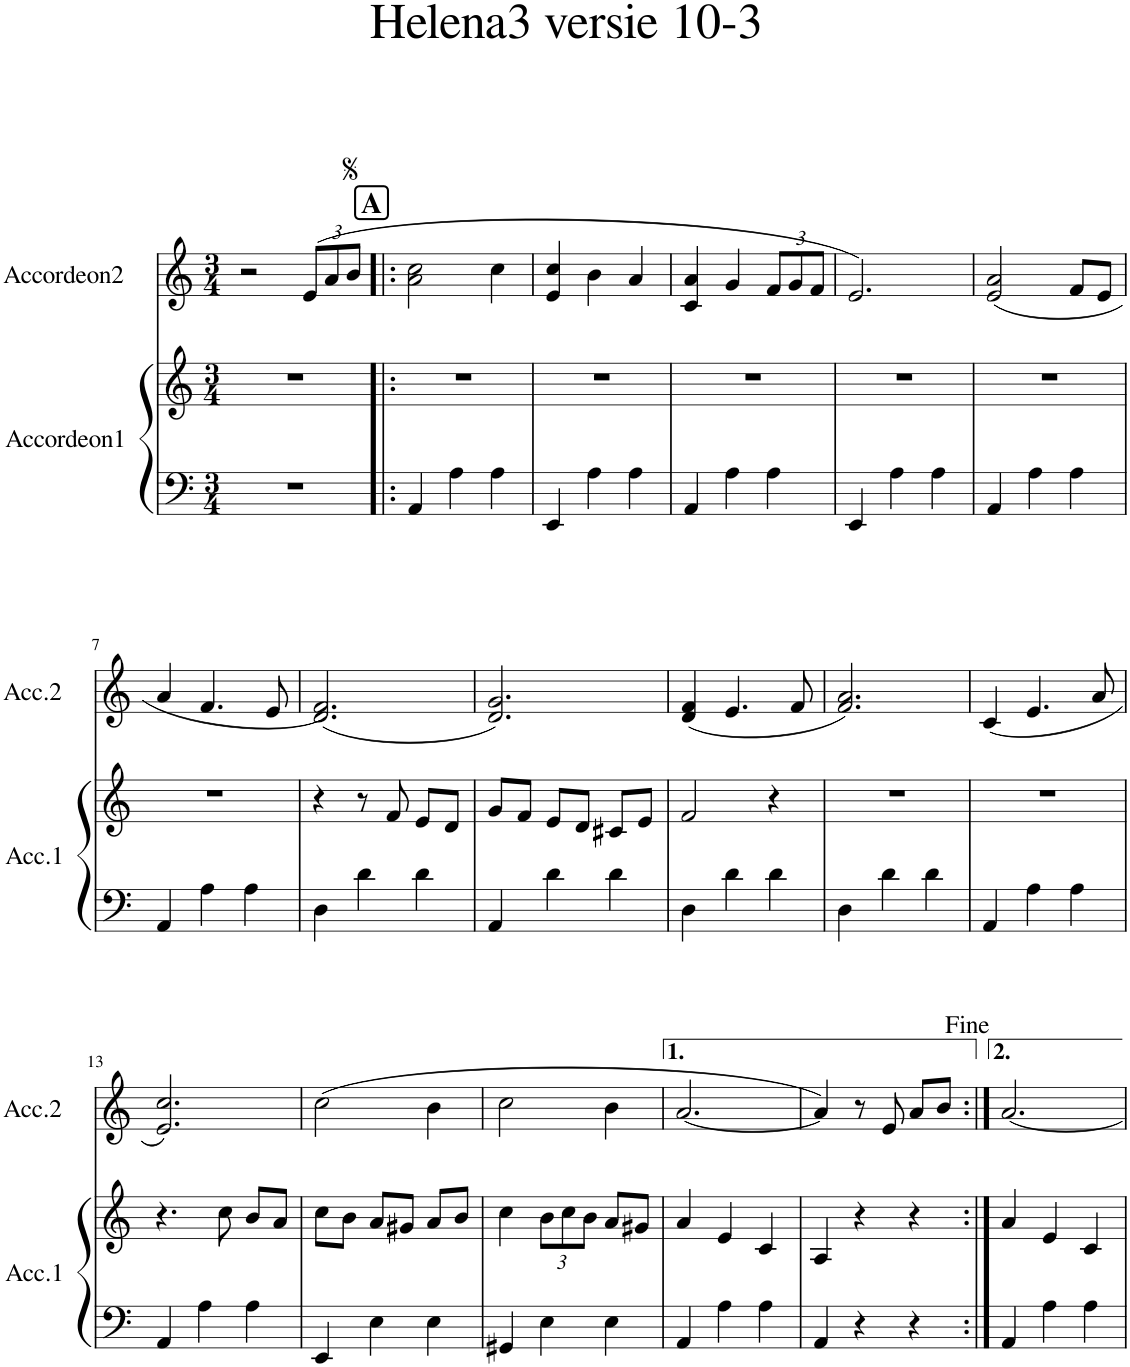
**kern	**kern	**kern	**kern
*part3	*part2	*part2	*part1
*staff4	*staff3	*staff2	*staff1
*I"Accordeon3	*I"Accordeon1	*	*I"Accordeon2
*I'Acc.3	*I'Acc.1	*	*I'Acc.2
*stria5	*	*	*
*clefG2	*clefF4	*clefG2	*clefG2
*k[]	*k[]	*k[]	*k[]
*M3/4	*M3/4	*M3/4	*M3/4
=1	=1	=1	=1
2.r	2.r	2.r	2r
*	*	*	*Xbrackettup
.	.	.	(12e/L
.	.	.	12a/
.	.	.	12b/J
!!LO:REH:place=s1:a:B:cj:fs=14:t=A
=2!|:	=2!|:	=2!|:	=2!|:
2.a	4AA/	2.r	2a\ 2cc\
.	4A\	.	.
.	4A\	.	4cc\
=3	=3	=3	=3
2.e	4EE/	2.r	4e/ 4cc/
.	4A\	.	4b\
.	4A\	.	4a/
=4	=4	=4	=4
[2.c	4AA/	2.r	4c/ 4a/
.	4A\	.	4g/
.	4A\	.	12f/L
.	.	.	12g/
.	.	.	12f/J
=5	=5	=5	=5
2.c]	4EE/	2.r	2.e/)
.	4A\	.	.
.	4A\	.	.
=6	=6	=6	=6
2.a	4AA/	2.r	(2e/ 2a/
.	4A\	.	.
.	4A\	.	8f/L
.	.	.	8e/J
!!LO:LB:g=z
=7	=7	=7	=7
2.e	4AA/	2.r	4a/
.	4A\	.	4.f/
.	4A\	.	.
.	.	.	8e/
=8	=8	=8	=8
[2.f	4D\	4r	(2.d/ 2.f/)
.	4d\	8r	.
.	.	8f/	.
.	4d\	8e/L	.
.	.	8d/J	.
=9	=9	=9	=9
2.f]	4AA/	8g/L	2.d/ 2.g/)
.	.	8f/J	.
.	4d\	8e/L	.
.	.	8d/J	.
.	4d\	8c#X/L	.
.	.	8e/J	.
=10	=10	=10	=10
2f	4D\	2f/	(4d/ 4f/
.	4d\	.	4.e/
4d	4d\	4r	.
.	.	.	8f/
=11	=11	=11	=11
2.f	4D\	2.r	2.f/ 2.a/)
.	4d\	.	.
.	4d\	.	.
=12	=12	=12	=12
2e	4AA/	2.r	(4c/
.	4A\	.	4.e/
4c	4A\	.	.
.	.	.	8a/
!!LO:LB:g=z
=13	=13	=13	=13
2.e	4AA/	4.r	2.e/ 2.cc/)
.	4A\	.	.
.	.	8cc\	.
.	4A\	8b/L	.
.	.	8a/J	.
=14	=14	=14	=14
2.d	4EE/	8cc\L	(2cc\
.	.	8b\J	.
.	4E\	8a/L	.
.	.	8g#X/J	.
.	4E\	8a/L	4b\
.	.	8b/J	.
=15	=15	=15	=15
2.B	4GG#X/	4cc\	2cc\
*	*	*Xbrackettup	*
.	4E\	12b\L	.
.	.	12cc\	.
.	.	12b\J	.
.	4E\	8a/L	4b\
.	.	8g#X/J	.
=16	=16	=16	=16
[2.c	4AA/	4a/	[2.a/
.	4A\	4e/	.
.	4A\	4c/	.
=17	=17	=17	=17
4c]	4AA/	4A/	4a/])
2r	4r	4r	8r
.	.	.	8e/
.	4r	4r	8a/L
.	.	.	8b/J
=18:|!	=18:|!	=18:|!	=18:|!
2.r	4AA/	4a/	[2.a/
.	4A\	4e/	.
.	4A\	4c/	.
=	=	=	=
*-	*-	*-	*-
